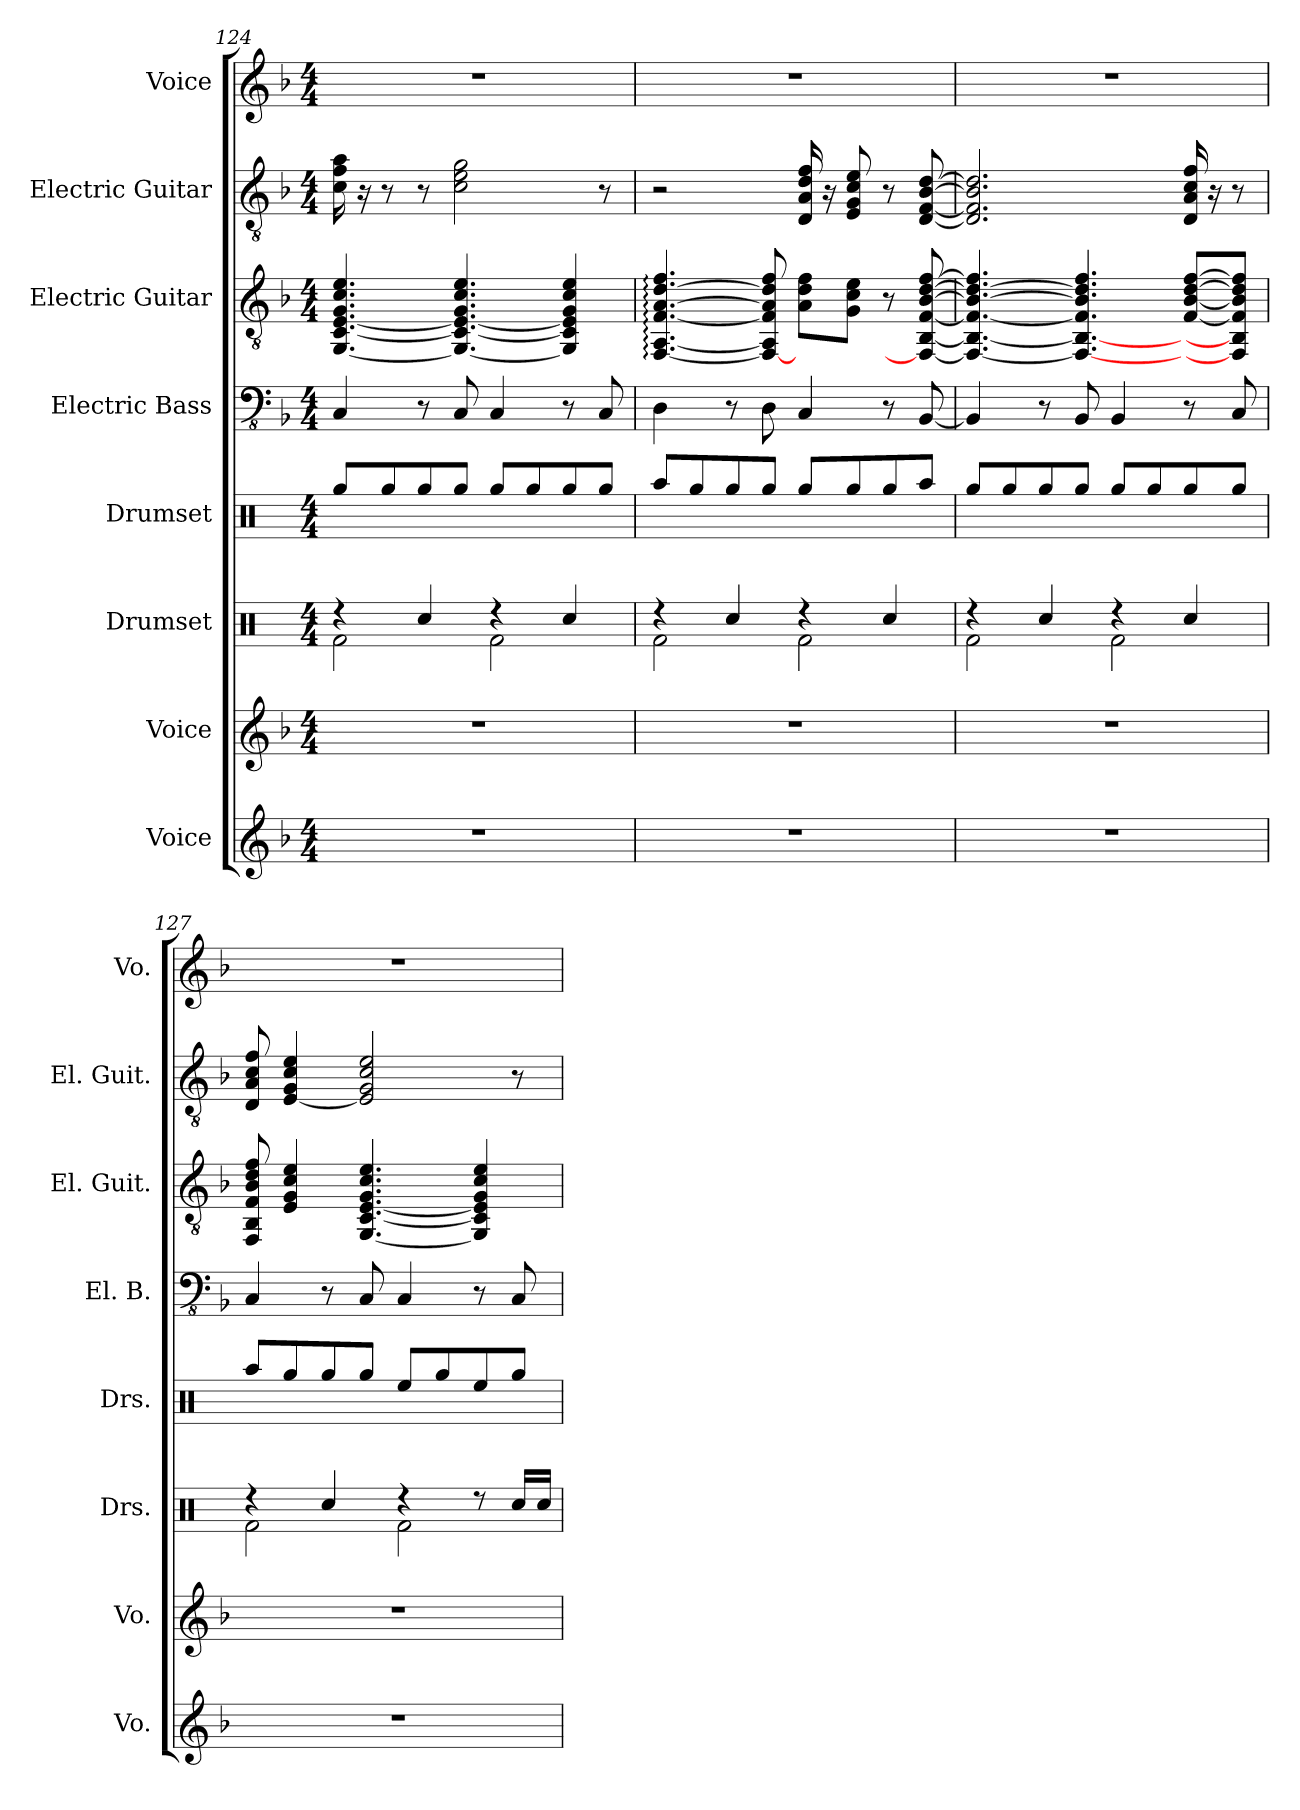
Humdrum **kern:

**kern	**kern	**kern	**kern	**kern	**kern	**kern	**kern
*part8	*part7	*part6	*part5	*part4	*part3	*part2	*part1
*staff8	*staff7	*staff6	*staff5	*staff4	*staff3	*staff2	*staff1
*I"Voice	*I"Voice	*I"Drumset	*I"Drumset	*I"Electric Bass	*I"Electric Guitar	*I"Electric Guitar	*I"Voice
*I'Vo.	*I'Vo.	*I'Drs.	*I'Drs.	*I'El. B.	*I'El. Guit.	*I'El. Guit.	*I'Vo.
!!LO:PB:g=z
*clefG2	*clefG2	*clefX	*clefX	*clefFv4	*clefGv2	*clefGv2	*clefG2
*k[b-]	*k[b-]	*k[]	*k[]	*k[b-]	*k[b-]	*k[b-]	*k[b-]
*M4/4	*M4/4	*M4/4	*M4/4	*M4/4	*M4/4	*M4/4	*M4/4
=124	=124	=124	=124	=124	=124	=124	=124
*	*	*^	*	*	*	*	*
1r	1r	4r	2Rf\	8Rgg/L	4CC/	[4.GG/ [4.C/ [4.E/ 4.G/ 4.c/ 4.e/	16c\ 16f\ 16a\	1r
.	.	.	.	.	.	.	16r	.
.	.	.	.	8Rgg/	.	.	8r	.
.	.	4Rcc/	.	8Rgg/	8r	.	8r	.
.	.	.	.	8Rgg/J	8CC/	4.GG/_ 4.C/_ 4.E/_ 4.G/ 4.c/ 4.e/	2c\ 2e\ 2g\	.
.	.	4r	2Rf\	8Rgg/L	4CC/	.	.	.
.	.	.	.	8Rgg/	.	.	.	.
.	.	4Rcc/	.	8Rgg/	8r	4GG/] 4C/] 4E/] 4G/ 4c/ 4e/	.	.
.	.	.	.	8Rgg/J	8CC/	.	8r	.
=125	=125	=125	=125	=125	=125	=125	=125	=125
1r	1r	4r	2Rf\	8Raa/L	4DD\	[4.FF/: [4.AA/: [4.F/: [4.A/: [4.d/: 4.f/:	2r	1r
.	.	.	.	8Rgg/	.	.	.	.
.	.	4Rcc/	.	8Rgg/	8r	.	.	.
.	.	.	.	8Rgg/J	8DD\	8FF/_ 8AA/] 8F/] 8A/] 8d/] 8f/	.	.
.	.	4r	2Rf\	8Rgg/L	4CC/	8A\ 8d\ 8f\L	16D/ 16A/ 16d/ 16f/	.
.	.	.	.	.	.	.	16r	.
.	.	.	.	8Rgg/	.	8G\ 8c\ 8e\J	8E/ 8G/ 8c/ 8e/	.
.	.	4Rcc/	.	8Rgg/	8r	8r	8r	.
.	.	.	.	8Raa/J	[8BBB-/	8FF/_ [8BB-/ [8F/ [8B-/ [8d/ [8f/	[8D/ [8F/ [8B-/ [8d/	.
=126	=126	=126	=126	=126	=126	=126	=126	=126
1r	1r	4r	2Rf\	8Rgg/L	4BBB-/]	4.FF/_ 4.BB-/_ 4.F/_ 4.B-/_ 4.d/_ 4.f/]	2.D/] 2.F/] 2.B-/] 2.d/]	1r
.	.	.	.	8Rgg/	.	.	.	.
.	.	4Rcc/	.	8Rgg/	8r	.	.	.
.	.	.	.	8Rgg/J	8BBB-/	4.FF/_ 4.BB-/_ 4.F/] 4.B-/] 4.d/] 4.f/	.	.
.	.	4r	2Rf\	8Rgg/L	4BBB-/	.	.	.
.	.	.	.	8Rgg/	.	.	.	.
.	.	4Rcc/	.	8Rgg/	8r	[8F/ [8B-/ [8d/ [8f/L	16D/ 16A/ 16c/ 16f/	.
.	.	.	.	.	.	.	16r	.
.	.	.	.	8Rgg/J	8CC/	8FF/] 8BB-/] 8F/] 8B-/] 8d/] 8f/]J	8r	.
=127	=127	=127	=127	=127	=127	=127	=127	=127
1r	1r	4r	2Rf\	8Raa/L	4CC/	8FF/ 8BB-/ 8F/ 8B-/ 8d/ 8f/	8D/ 8A/ 8c/ 8f/	1r
.	.	.	.	8Rgg/	.	4E/ 4G/ 4c/ 4e/	[4E/ 4G/ 4c/ 4e/	.
.	.	4Rcc/	.	8Rgg/	8r	.	.	.
.	.	.	.	8Rgg/J	8CC/	[4.GG/ [4.C/ [4.E/ 4.G/ 4.c/ 4.e/	2E/] 2G/ 2c/ 2e/	.
.	.	4r	2Rf\	8Ree/L	4CC/	.	.	.
.	.	.	.	8Rgg/	.	.	.	.
.	.	8r	.	8Ree/	8r	4GG/] 4C/] 4E/] 4G/ 4c/ 4e/	.	.
.	.	16Rcc/LL	.	8Rgg/J	8CC/	.	8r	.
.	.	16Rcc/JJ	.	.	.	.	.	.
*	*	*v	*v	*	*	*	*	*
=	=	=	=	=	=	=	=
*-	*-	*-	*-	*-	*-	*-	*-
